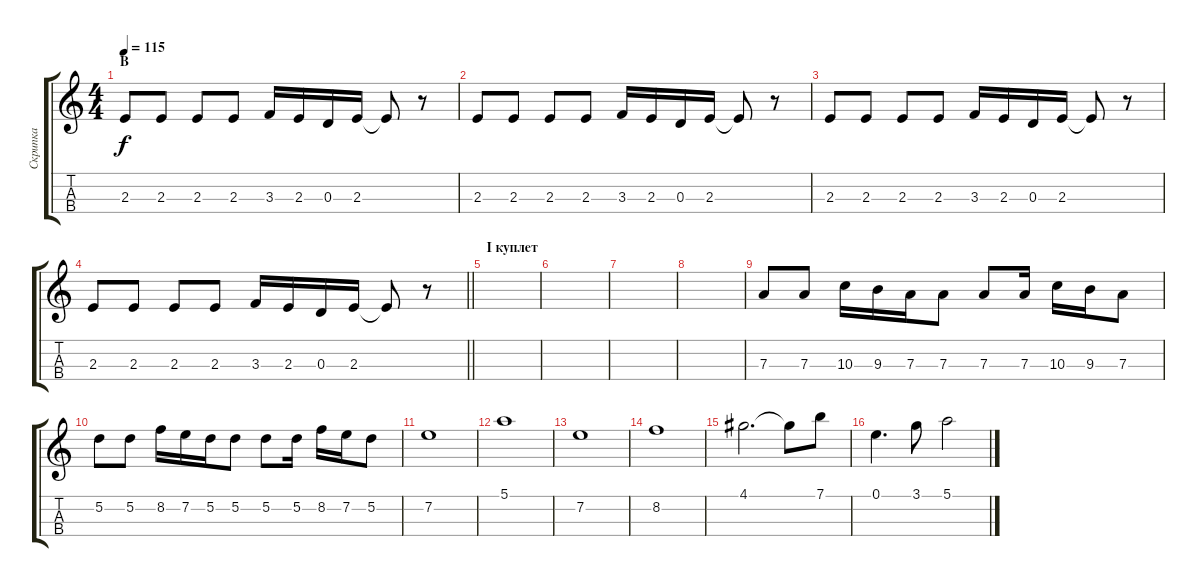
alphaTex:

\track ("Скрипка" "Скрипка") {instrument violin}
\staff {score tabs}
\tuning (E5 A4 D4 G3) {hide}
\ts (4 4)
\section ("" "B")
\tempo 115
\clef g2
\ks aminor
2.3.8{dy f} 2.3.8 2.3.8 2.3.8 3.3.16 2.3.16 0.3.16 2.3.16 2.3{t}.8 r.8 |
2.3.8 2.3.8 2.3.8 2.3.8 3.3.16 2.3.16 0.3.16 2.3.16 2.3{t}.8 r.8 |
2.3.8 2.3.8 2.3.8 2.3.8 3.3.16 2.3.16 0.3.16 2.3.16 2.3{t}.8 r.8 |
\barLineRight lightlight
2.3.8 2.3.8 2.3.8 2.3.8 3.3.16 2.3.16 0.3.16 2.3.16 2.3{t}.8 r.8 |
\section ("" "I куплет")
|
|
|
|
7.3.8{volume 12} 7.3.8 10.3.16 9.3.16 7.3.16 7.3.8 7.3.8 7.3.16 10.3.16 9.3.16 7.3.8 |
5.2.8 5.2.8 8.2.16 7.2.16 5.2.16 5.2.8 5.2.8 5.2.16 8.2.16 7.2.16 5.2.8 |
7.2.1{volume 10} |
5.1.1 |
7.2.1 |
8.2.1 |
4.1.2{d} 4.1{t}.8 7.1.8 |
0.1.4{d} 3.1.8 5.1.2
